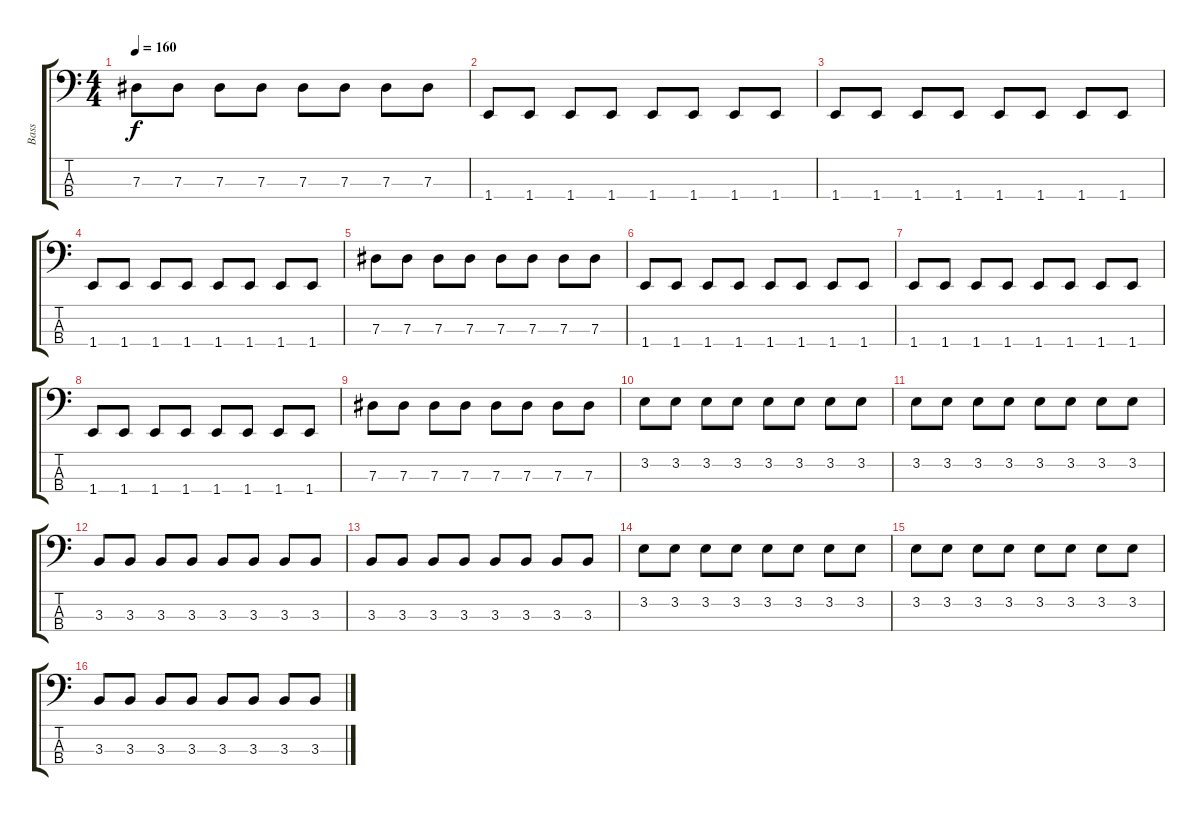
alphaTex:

\track ("Bass" "Bass") {instrument electricbassfinger}
\staff {score tabs}
\tuning (Gb2 Db2 Ab1 Eb1) {hide}
\ts (4 4)
\tempo 160
\clef f4
\ks c
7.3.8{dy f} 7.3.8 7.3.8 7.3.8 7.3.8 7.3.8 7.3.8 7.3.8 |
1.4.8 1.4.8 1.4.8 1.4.8 1.4.8 1.4.8 1.4.8 1.4.8 |
1.4.8 1.4.8 1.4.8 1.4.8 1.4.8 1.4.8 1.4.8 1.4.8 |
1.4.8 1.4.8 1.4.8 1.4.8 1.4.8 1.4.8 1.4.8 1.4.8 |
7.3.8 7.3.8 7.3.8 7.3.8 7.3.8 7.3.8 7.3.8 7.3.8 |
1.4.8 1.4.8 1.4.8 1.4.8 1.4.8 1.4.8 1.4.8 1.4.8 |
1.4.8 1.4.8 1.4.8 1.4.8 1.4.8 1.4.8 1.4.8 1.4.8 |
1.4.8 1.4.8 1.4.8 1.4.8 1.4.8 1.4.8 1.4.8 1.4.8 |
7.3.8 7.3.8 7.3.8 7.3.8 7.3.8 7.3.8 7.3.8 7.3.8 |
3.2.8 3.2.8 3.2.8 3.2.8 3.2.8 3.2.8 3.2.8 3.2.8 |
3.2.8 3.2.8 3.2.8 3.2.8 3.2.8 3.2.8 3.2.8 3.2.8 |
3.3.8 3.3.8 3.3.8 3.3.8 3.3.8 3.3.8 3.3.8 3.3.8 |
3.3.8 3.3.8 3.3.8 3.3.8 3.3.8 3.3.8 3.3.8 3.3.8 |
3.2.8 3.2.8 3.2.8 3.2.8 3.2.8 3.2.8 3.2.8 3.2.8 |
3.2.8 3.2.8 3.2.8 3.2.8 3.2.8 3.2.8 3.2.8 3.2.8 |
3.3.8 3.3.8 3.3.8 3.3.8 3.3.8 3.3.8 3.3.8 3.3.8
